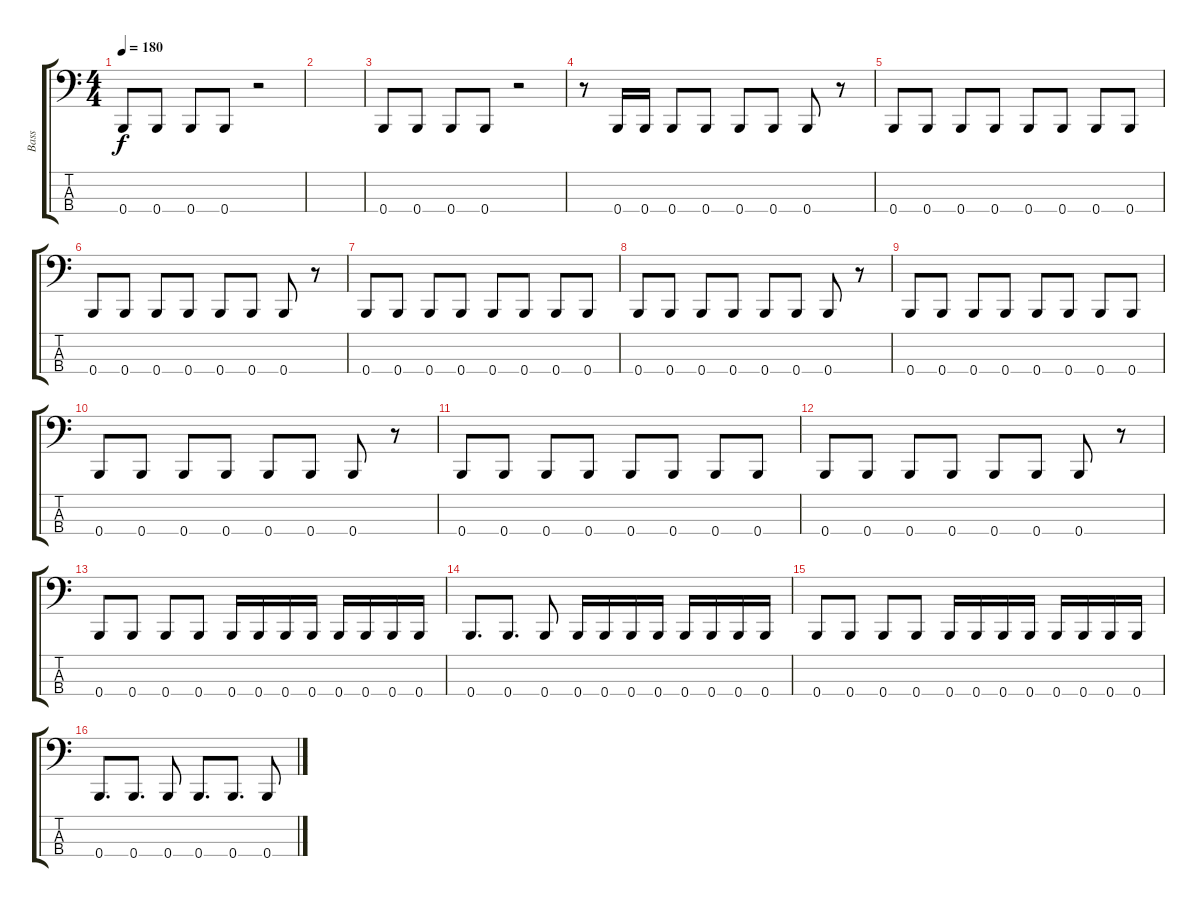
\track ("Bass" "Bass") {instrument electricbasspick}
\staff {score tabs}
\tuning (E2 B1 Gb1 B0) {hide}
\ts (4 4)
\tempo 180
\clef f4
\ks c
0.4.8{dy f} 0.4.8 0.4.8 0.4.8 r.2 |
|
0.4.8 0.4.8 0.4.8 0.4.8 r.2 |
r.8 0.4.16 0.4.16 0.4.8 0.4.8 0.4.8 0.4.8 0.4.8 r.8 |
0.4.8 0.4.8 0.4.8 0.4.8 0.4.8 0.4.8 0.4.8 0.4.8 |
0.4.8 0.4.8 0.4.8 0.4.8 0.4.8 0.4.8 0.4.8 r.8 |
0.4.8 0.4.8 0.4.8 0.4.8 0.4.8 0.4.8 0.4.8 0.4.8 |
0.4.8 0.4.8 0.4.8 0.4.8 0.4.8 0.4.8 0.4.8 r.8 |
0.4.8 0.4.8 0.4.8 0.4.8 0.4.8 0.4.8 0.4.8 0.4.8 |
0.4.8 0.4.8 0.4.8 0.4.8 0.4.8 0.4.8 0.4.8 r.8 |
0.4.8 0.4.8 0.4.8 0.4.8 0.4.8 0.4.8 0.4.8 0.4.8 |
0.4.8 0.4.8 0.4.8 0.4.8 0.4.8 0.4.8 0.4.8 r.8 |
0.4.8 0.4.8 0.4.8 0.4.8 0.4.16 0.4.16 0.4.16 0.4.16 0.4.16 0.4.16 0.4.16 0.4.16 |
0.4.8{d} 0.4.8{d} 0.4.8 0.4.16 0.4.16 0.4.16 0.4.16 0.4.16 0.4.16 0.4.16 0.4.16 |
0.4.8 0.4.8 0.4.8 0.4.8 0.4.16 0.4.16 0.4.16 0.4.16 0.4.16 0.4.16 0.4.16 0.4.16 |
0.4.8{d} 0.4.8{d} 0.4.8 0.4.8{d} 0.4.8{d} 0.4.8
